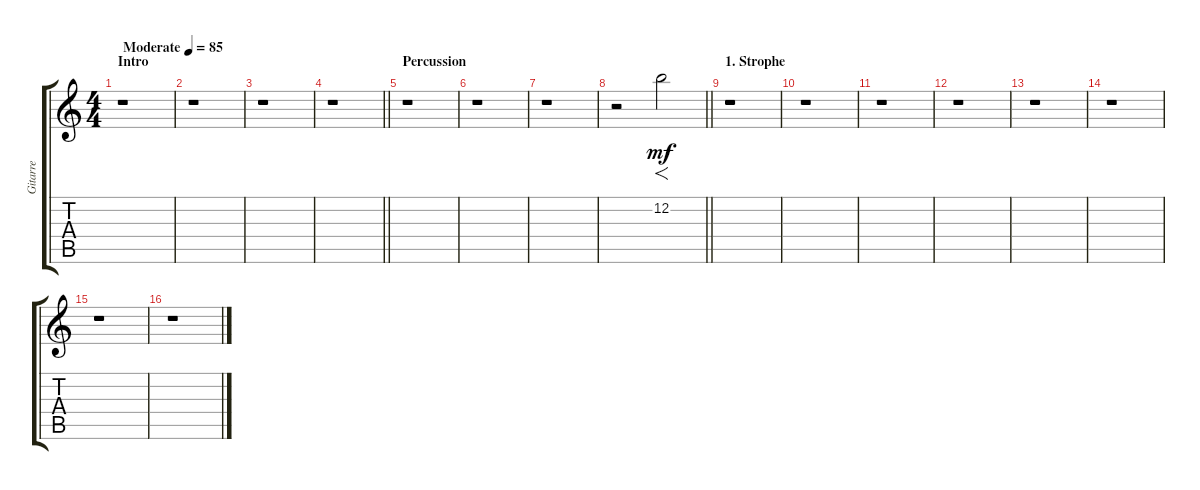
\track ("Gitarre" "Gitarre") {instrument overdrivenguitar}
\staff {score tabs}
\tuning (E4 B3 G3 D3 A2 E2) {hide}
\ts (4 4)
\section ("" "Intro")
\tempo (85 "Moderate")
\clef g2
\ks c
r.1{dy mf instrument overdrivenguitar} |
r.1 |
r.1 |
\barLineRight lightlight
r.1 |
\section ("" "Percussion")
r.1 |
r.1 |
r.1 |
\barLineRight lightlight
r.2 12.2.2{f} |
\section ("" "1. Strophe")
r.1 |
r.1 |
r.1 |
r.1 |
r.1 |
r.1 |
r.1 |
r.1
